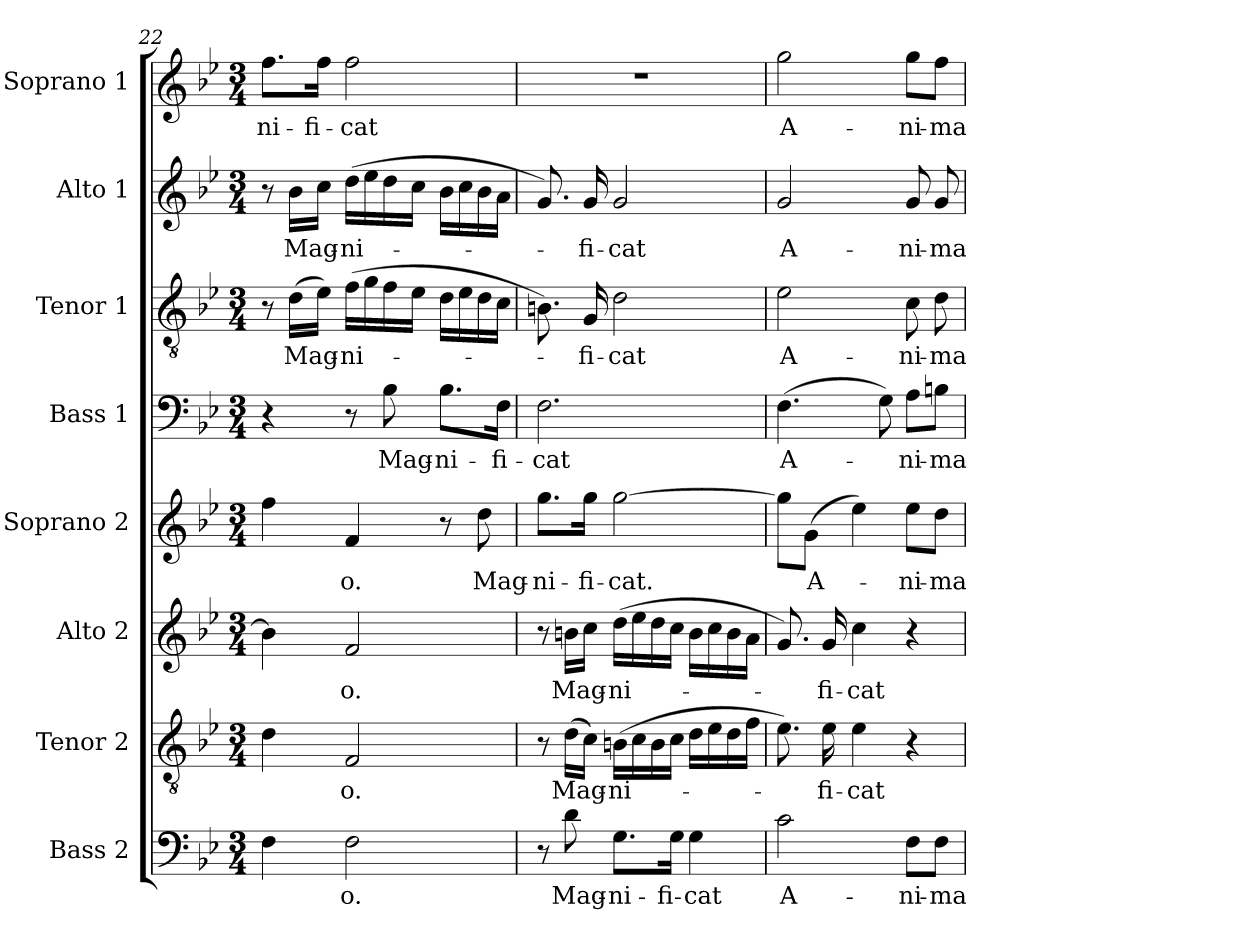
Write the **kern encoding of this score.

**kern	**text	**kern	**text	**kern	**text	**kern	**text	**kern	**text	**kern	**text	**kern	**text	**kern	**text
*part8	*part8	*part7	*part7	*part6	*part6	*part5	*part5	*part4	*part4	*part3	*part3	*part2	*part2	*part1	*part1
*staff8	*staff8	*staff7	*staff7	*staff6	*staff6	*staff5	*staff5	*staff4	*staff4	*staff3	*staff3	*staff2	*staff2	*staff1	*staff1
*I"Bass 2	*	*I"Tenor 2	*	*I"Alto 2	*	*I"Soprano 2	*	*I"Bass 1	*	*I"Tenor 1	*	*I"Alto 1	*	*I"Soprano 1	*
*I'B 2.	*	*I'T 2.	*	*I'A 2.	*	*I'S 2.	*	*I'B 1.	*	*I'T 1.	*	*I'A 1.	*	*I'S 1.	*
*clefF4	*	*clefGv2	*	*clefG2	*	*clefG2	*	*clefF4	*	*clefGv2	*	*clefG2	*	*clefG2	*
*	*	*ITrd7c12	*	*	*	*	*	*	*	*ITrd7c12	*	*	*	*	*
*k[b-e-]	*	*k[b-e-]	*	*k[b-e-]	*	*k[b-e-]	*	*k[b-e-]	*	*k[b-e-]	*	*k[b-e-]	*	*k[b-e-]	*
*B-:	*	*B-:	*	*B-:	*	*B-:	*	*B-:	*	*B-:	*	*B-:	*	*B-:	*
*M3/4	*	*M3/4	*	*M3/4	*	*M3/4	*	*M3/4	*	*M3/4	*	*M3/4	*	*M3/4	*
=22	=22	=22	=22	=22	=22	=22	=22	=22	=22	=22	=22	=22	=22	=22	=22
!	!	!	!	!	!	!	!	!	!	!	!	!	!	!	!LO:LY:b:color=#000000
4Fi\	.	4Di\	.	4b-i\]	.	4ffi\	.	4r	.	8r	.	8r	.	8.ffi\L	-ni-
!	!	!	!	!	!	!	!	!	!	!	!LO:LY:b:color=#000000	!	!	!	!
!	!	!	!	!	!	!	!	!	!	!	!	!	!LO:LY:b:color=#000000	!	!
.	.	.	.	.	.	.	.	.	.	(16Di\LL	Mag-	16b-i\LL	Mag-	.	.
!	!	!	!	!	!	!	!	!	!	!	!	!	!	!	!LO:LY:b:color=#000000
.	.	.	.	.	.	.	.	.	.	16E-i\JJ)	.	16cci\JJ	.	16ffi\Jk	-fi-
!	!LO:LY:b:color=#000000	!	!	!	!	!	!	!	!	!	!	!	!	!	!
!	!	!	!LO:LY:b:color=#000000	!	!	!	!	!	!	!	!	!	!	!	!
!	!	!	!	!	!LO:LY:b:color=#000000	!	!	!	!	!	!	!	!	!	!
!	!	!	!	!	!	!	!LO:LY:b:color=#000000	!	!	!	!	!	!	!	!
!	!	!	!	!	!	!	!	!	!	!	!LO:LY:b:color=#000000	!	!	!	!
!	!	!	!	!	!	!	!	!	!	!	!	!	!LO:LY:b:color=#000000	!	!
!	!	!	!	!	!	!	!	!	!	!	!	!	!	!	!LO:LY:b:color=#000000
2Fi\	-o.	2FFi/	-o.	2fi/	-o.	4fi/	-o.	8r	.	(16Fi\LL	-ni-	(16ddi\LL	-ni-	2ffi\	-cat
.	.	.	.	.	.	.	.	.	.	16Gi\	.	16ee-i\	.	.	.
!	!	!	!	!	!	!	!	!	!LO:LY:b:color=#000000	!	!	!	!	!	!
.	.	.	.	.	.	.	.	8B-i\	Mag-	16Fi\	.	16ddi\	.	.	.
.	.	.	.	.	.	.	.	.	.	16E-i\JJ	.	16cci\JJ	.	.	.
!	!	!	!	!	!	!	!	!	!LO:LY:b:color=#000000	!	!	!	!	!	!
.	.	.	.	.	.	8r	.	8.B-i\L	-ni-	16Di\LL	.	16b-i\LL	.	.	.
.	.	.	.	.	.	.	.	.	.	16E-i\	.	16cci\	.	.	.
!	!	!	!	!	!	!	!LO:LY:b:color=#000000	!	!	!	!	!	!	!	!
.	.	.	.	.	.	8ddi\	Mag-	.	.	16Di\	.	16b-i\	.	.	.
!	!	!	!	!	!	!	!	!	!LO:LY:b:color=#000000	!	!	!	!	!	!
.	.	.	.	.	.	.	.	16Fi\Jk	-fi-	16Ci\JJ	.	16ai\JJ	.	.	.
=23	=23	=23	=23	=23	=23	=23	=23	=23	=23	=23	=23	=23	=23	=23	=23
!	!	!	!	!	!	!	!LO:LY:b:color=#000000	!	!	!	!	!	!	!	!
!	!	!	!	!	!	!	!	!	!LO:LY:b:color=#000000	!	!	!	!	!LO:N:vis=1	!
8r	.	8r	.	8r	.	8.ggi\L	-ni-	2.Fi\	-cat	8.BBni\)	.	8.gi/)	.	2.r	.
!	!LO:LY:b:color=#000000	!	!	!	!	!	!	!	!	!	!	!	!	!	!
!	!	!	!LO:LY:b:color=#000000	!	!	!	!	!	!	!	!	!	!	!	!
!	!	!	!	!	!LO:LY:b:color=#000000	!	!	!	!	!	!	!	!	!	!
8di\	Mag-	(16Di\LL	Mag-	16bni\LL	Mag-	.	.	.	.	.	.	.	.	.	.
!	!	!	!	!	!	!	!LO:LY:b:color=#000000	!	!	!	!	!	!	!	!
!	!	!	!	!	!	!	!	!	!	!	!LO:LY:b:color=#000000	!	!	!	!
!	!	!	!	!	!	!	!	!	!	!	!	!	!LO:LY:b:color=#000000	!	!
.	.	16Ci\JJ)	.	16cci\JJ	.	16ggi\Jk	-fi-	.	.	16GGi/	-fi-	16gi/	-fi-	.	.
!	!LO:LY:b:color=#000000	!	!	!	!	!	!	!	!	!	!	!	!	!	!
!	!	!	!LO:LY:b:color=#000000	!	!	!	!	!	!	!	!	!	!	!	!
!	!	!	!	!	!LO:LY:b:color=#000000	!	!	!	!	!	!	!	!	!	!
!	!	!	!	!	!	!	!LO:LY:b:color=#000000	!	!	!	!	!	!	!	!
!	!	!	!	!	!	!	!	!	!	!	!LO:LY:b:color=#000000	!	!	!	!
!	!	!	!	!	!	!	!	!	!	!	!	!	!LO:LY:b:color=#000000	!	!
8.Gi\L	-ni-	(16BBni\LL	-ni-	(16ddi\LL	-ni-	[2ggi\	-cat.	.	.	2Di\	-cat	2gi/	-cat	.	.
.	.	16Ci\	.	16ee-i\	.	.	.	.	.	.	.	.	.	.	.
.	.	16BBi\	.	16ddi\	.	.	.	.	.	.	.	.	.	.	.
!	!LO:LY:b:color=#000000	!	!	!	!	!	!	!	!	!	!	!	!	!	!
16Gi\Jk	-fi-	16Ci\JJ	.	16cci\JJ	.	.	.	.	.	.	.	.	.	.	.
!	!LO:LY:b:color=#000000	!	!	!	!	!	!	!	!	!	!	!	!	!	!
4Gi\	-cat	16Di\LL	.	16bi\LL	.	.	.	.	.	.	.	.	.	.	.
.	.	16E-i\	.	16cci\	.	.	.	.	.	.	.	.	.	.	.
.	.	16Di\	.	16bi\	.	.	.	.	.	.	.	.	.	.	.
.	.	16Fi\JJ	.	16ai\JJ	.	.	.	.	.	.	.	.	.	.	.
=24	=24	=24	=24	=24	=24	=24	=24	=24	=24	=24	=24	=24	=24	=24	=24
!	!LO:LY:b:color=#000000	!	!	!	!	!	!	!	!	!	!	!	!	!	!
!	!	!	!	!	!	!	!	!	!LO:LY:b:color=#000000	!	!	!	!	!	!
!	!	!	!	!	!	!	!	!	!	!	!LO:LY:b:color=#000000	!	!	!	!
!	!	!	!	!	!	!	!	!	!	!	!	!	!LO:LY:b:color=#000000	!	!
!	!	!	!	!	!	!	!	!	!	!	!	!	!	!	!LO:LY:b:color=#000000
2ci\	A-	8.E-i\)	.	8.gi/)	.	8ggi\L]	.	(4.Fi\	A-	2E-i\	A-	2gi/	A-	2ggi\	A-
!	!	!	!	!	!	!	!LO:LY:b:color=#000000	!	!	!	!	!	!	!	!
.	.	.	.	.	.	(8gi\J	A-	.	.	.	.	.	.	.	.
!	!	!	!LO:LY:b:color=#000000	!	!	!	!	!	!	!	!	!	!	!	!
!	!	!	!	!	!LO:LY:b:color=#000000	!	!	!	!	!	!	!	!	!	!
.	.	16E-i\	-fi-	16gi/	-fi-	.	.	.	.	.	.	.	.	.	.
!	!	!	!LO:LY:b:color=#000000	!	!	!	!	!	!	!	!	!	!	!	!
!	!	!	!	!	!LO:LY:b:color=#000000	!	!	!	!	!	!	!	!	!	!
.	.	4E-i\	-cat	4cci\	-cat	4ee-i\)	.	.	.	.	.	.	.	.	.
.	.	.	.	.	.	.	.	8Gi\)	.	.	.	.	.	.	.
!	!LO:LY:b:color=#000000	!	!	!	!	!	!	!	!	!	!	!	!	!	!
!	!	!	!	!	!	!	!LO:LY:b:color=#000000	!	!	!	!	!	!	!	!
!	!	!	!	!	!	!	!	!	!LO:LY:b:color=#000000	!	!	!	!	!	!
!	!	!	!	!	!	!	!	!	!	!	!LO:LY:b:color=#000000	!	!	!	!
!	!	!	!	!	!	!	!	!	!	!	!	!	!LO:LY:b:color=#000000	!	!
!	!	!	!	!	!	!	!	!	!	!	!	!	!	!	!LO:LY:b:color=#000000
8Fi\L	-ni-	4r	.	4r	.	8ee-i\L	-ni-	8Ai\L	-ni-	8Ci\	-ni-	8gi/	-ni-	8ggi\L	-ni-
!	!LO:LY:b:color=#000000	!	!	!	!	!	!	!	!	!	!	!	!	!	!
!	!	!	!	!	!	!	!LO:LY:b:color=#000000	!	!	!	!	!	!	!	!
!	!	!	!	!	!	!	!	!	!LO:LY:b:color=#000000	!	!	!	!	!	!
!	!	!	!	!	!	!	!	!	!	!	!LO:LY:b:color=#000000	!	!	!	!
!	!	!	!	!	!	!	!	!	!	!	!	!	!LO:LY:b:color=#000000	!	!
!	!	!	!	!	!	!	!	!	!	!	!	!	!	!	!LO:LY:b:color=#000000
8Fi\J	-ma	.	.	.	.	8ddi\J	-ma	8Bni\J	-ma	8Di\	-ma	8gi/	-ma	8ffi\J	-ma
=	=	=	=	=	=	=	=	=	=	=	=	=	=	=	=
*-	*-	*-	*-	*-	*-	*-	*-	*-	*-	*-	*-	*-	*-	*-	*-
